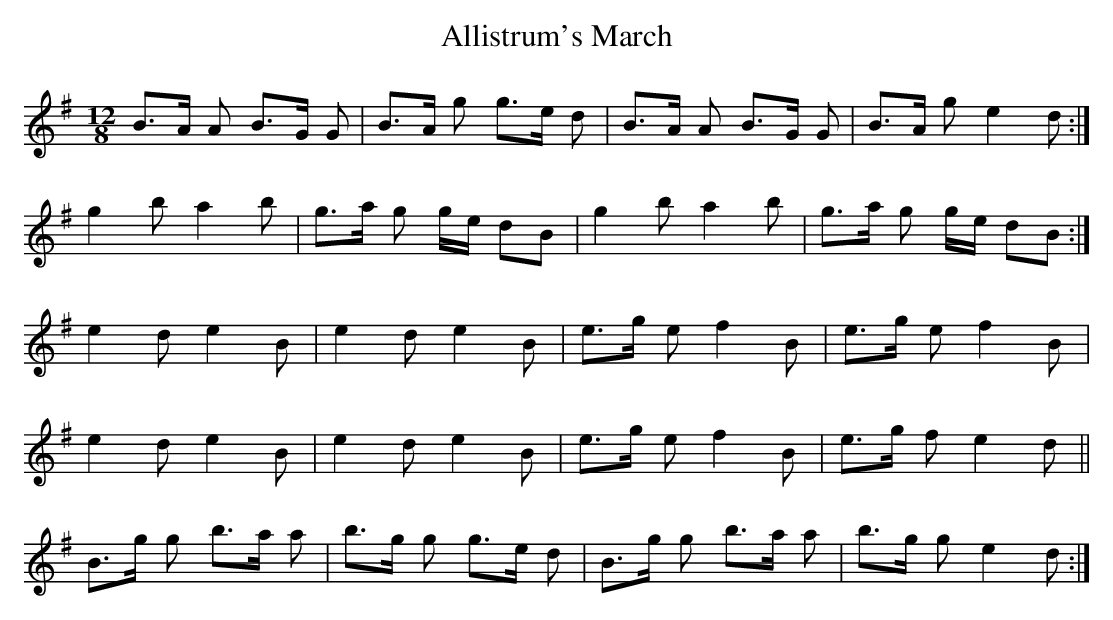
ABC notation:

X:1
T: Allistrum's March
M:12/8
L:1/8
K:G
B>A A B>G G|B>A g g>e d|B>A A B>G G|B>A g e2 d:|
g2 b a2 b|g>a g g/2e/2 dB|g2 b a2 b|g>a g g/2e/2 dB:|
e2 d e2 B|e2 d e2 B|e>g e f2 B|e>g e f2 B|
e2 d e2 B|e2 d e2 B|e>g e f2 B|e>g f e2 d||
B>g g b>a a|b>g g g>e d|B>g g b>a a|b>g g e2 d:|
